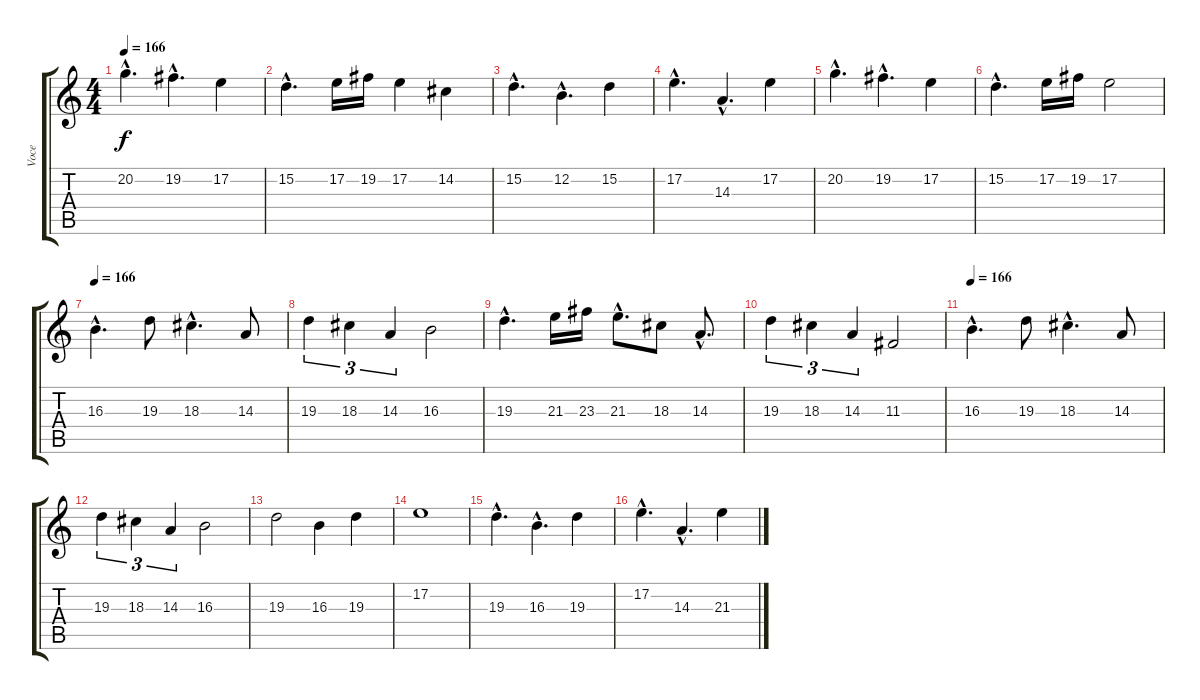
\track ("Voce" "Voce") {instrument lead6voice}
\staff {score tabs}
\tuning (E4 B3 G3 D3 A2 E2) {hide}
\ts (4 4)
\tempo 166
\clef g2
\ks c
20.2{hac}.4{d dy f} 19.2{hac}.4{d} 17.2.4 |
15.2{hac}.4{d} 17.2.16 19.2.16 17.2.4 14.2.4 |
15.2{hac}.4{d} 12.2{hac}.4{d} 15.2.4 |
17.2{hac}.4{d} 14.3{hac}.4{d} 17.2.4 |
20.2{hac}.4{d} 19.2{hac}.4{d} 17.2.4 |
15.2{hac}.4{d} 17.2.16 19.2.16 17.2.2 |
\tempo 166
16.3{hac}.4{d} 19.3.8 18.3{hac}.4{d} 14.3.8 |
19.3.4{tu (3 2)} 18.3.4{tu (3 2)} 14.3.4{tu (3 2)} 16.3.2 |
19.3{hac}.4{d} 21.3.16 23.3.16 21.3{hac}.8{d} 18.3.8 14.3{hac}.8{d} |
19.3.4{tu (3 2)} 18.3.4{tu (3 2)} 14.3.4{tu (3 2)} 11.3.2 |
\tempo 166
16.3{hac}.4{d} 19.3.8 18.3{hac}.4{d} 14.3.8 |
19.3.4{tu (3 2)} 18.3.4{tu (3 2)} 14.3.4{tu (3 2)} 16.3.2 |
19.3.2 16.3.4 19.3.4 |
17.2.1 |
19.3{hac}.4{d} 16.3{hac}.4{d} 19.3.4 |
17.2{hac}.4{d} 14.3{hac}.4{d} 21.3.4
